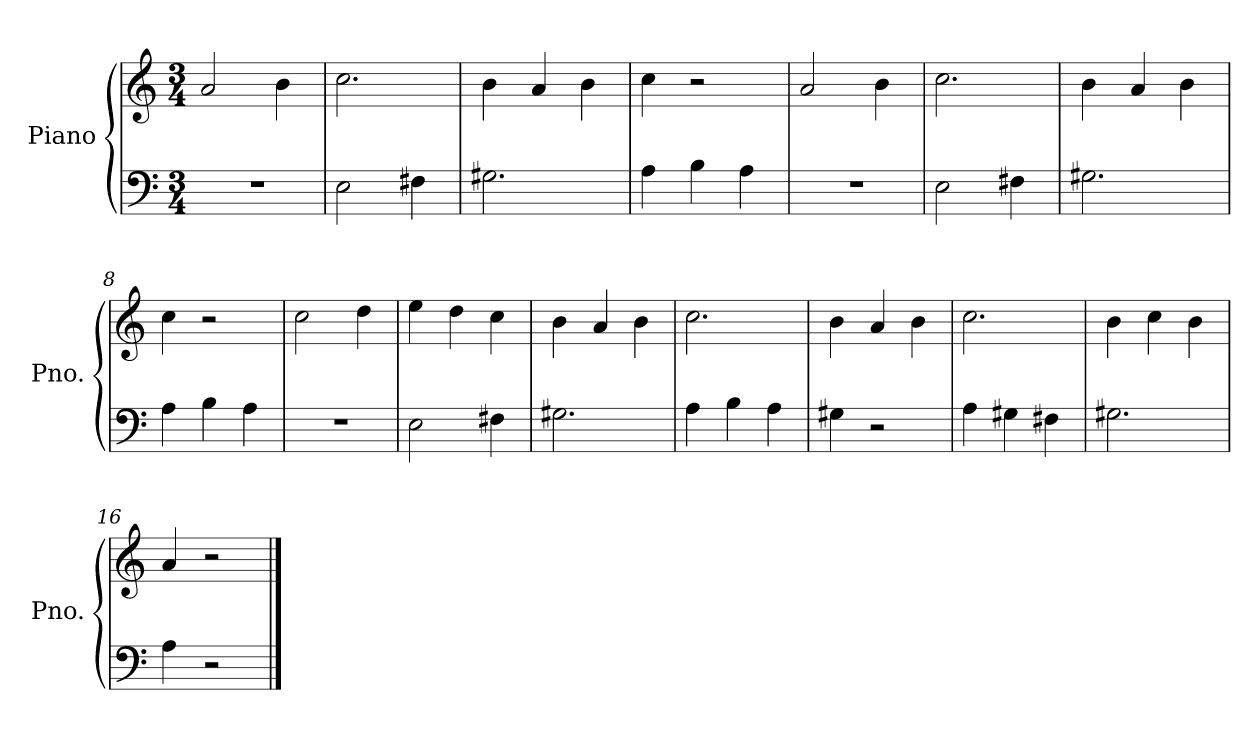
**kern	**kern
*part1	*part1
*staff2	*staff1
*I"Piano	*
*I'Pno.	*
*clefF4	*clefG2
*k[]	*k[]
*M3/4	*M3/4
=1	=1
2.r	2a/
.	4b\
=2	=2
2E\	2.cc\
4F#X\	.
=3	=3
2.G#X\	4b\
.	4a/
.	4b\
=4	=4
4A\	4cc\
4B\	2r
4A\	.
=5	=5
2.r	2a/
.	4b\
=6	=6
2E\	2.cc\
4F#X\	.
=7	=7
2.G#X\	4b\
.	4a/
.	4b\
=8	=8
4A\	4cc\
4B\	2r
4A\	.
=9	=9
2.r	2cc\
.	4dd\
=10	=10
2E\	4ee\
.	4dd\
4F#X\	4cc\
=11	=11
2.G#X\	4b\
.	4a/
.	4b\
!!LO:LB:g=z
=12	=12
4A\	2.cc\
4B\	.
4A\	.
=13	=13
4G#X\	4b\
2r	4a/
.	4b\
=14	=14
4A\	2.cc\
4G#X\	.
4F#X\	.
=15	=15
2.G#X\	4b\
.	4cc\
.	4b\
=16	=16
4A\	4a/
2r	2r
==	==
*-	*-
